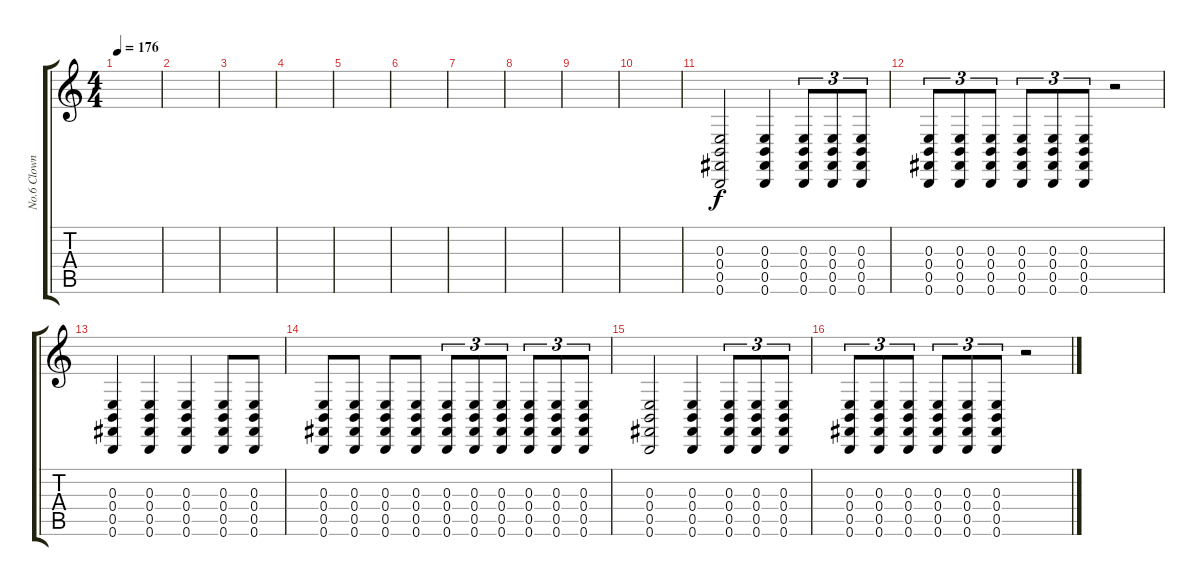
\track ("No.6 Clown" "No.6 Clown") {instrument melodictom}
\staff {score tabs}
\tuning (Db4 Ab3 E3 B2 Gb2 B1) {hide}
\ts (4 4)
\tempo 176
\clef g2
\ks c
|
|
|
|
|
|
|
|
|
|
(0.3 0.4 0.5 0.6).2 (0.3 0.4 0.5 0.6).4 (0.3 0.4 0.5 0.6).8{tu (3 2)} (0.3 0.4 0.5 0.6).8{tu (3 2)} (0.3 0.4 0.5 0.6).8{tu (3 2)} |
(0.3 0.4 0.5 0.6).8{tu (3 2)} (0.3 0.4 0.5 0.6).8{tu (3 2)} (0.3 0.4 0.5 0.6).8{tu (3 2)} (0.3 0.4 0.5 0.6).8{tu (3 2)} (0.3 0.4 0.5 0.6).8{tu (3 2)} (0.3 0.4 0.5 0.6).8{tu (3 2)} r.2 |
(0.3 0.4 0.5 0.6).4 (0.3 0.4 0.5 0.6).4 (0.3 0.4 0.5 0.6).4 (0.3 0.4 0.5 0.6).8 (0.3 0.4 0.5 0.6).8 |
(0.3 0.4 0.5 0.6).8 (0.3 0.4 0.5 0.6).8 (0.3 0.4 0.5 0.6).8 (0.3 0.4 0.5 0.6).8 (0.3 0.4 0.5 0.6).8{tu (3 2)} (0.3 0.4 0.5 0.6).8{tu (3 2)} (0.3 0.4 0.5 0.6).8{tu (3 2)} (0.3 0.4 0.5 0.6).8{tu (3 2)} (0.3 0.4 0.5 0.6).8{tu (3 2)} (0.3 0.4 0.5 0.6).8{tu (3 2)} |
(0.3 0.4 0.5 0.6).2 (0.3 0.4 0.5 0.6).4 (0.3 0.4 0.5 0.6).8{tu (3 2)} (0.3 0.4 0.5 0.6).8{tu (3 2)} (0.3 0.4 0.5 0.6).8{tu (3 2)} |
(0.3 0.4 0.5 0.6).8{tu (3 2)} (0.3 0.4 0.5 0.6).8{tu (3 2)} (0.3 0.4 0.5 0.6).8{tu (3 2)} (0.3 0.4 0.5 0.6).8{tu (3 2)} (0.3 0.4 0.5 0.6).8{tu (3 2)} (0.3 0.4 0.5 0.6).8{tu (3 2)} r.2
